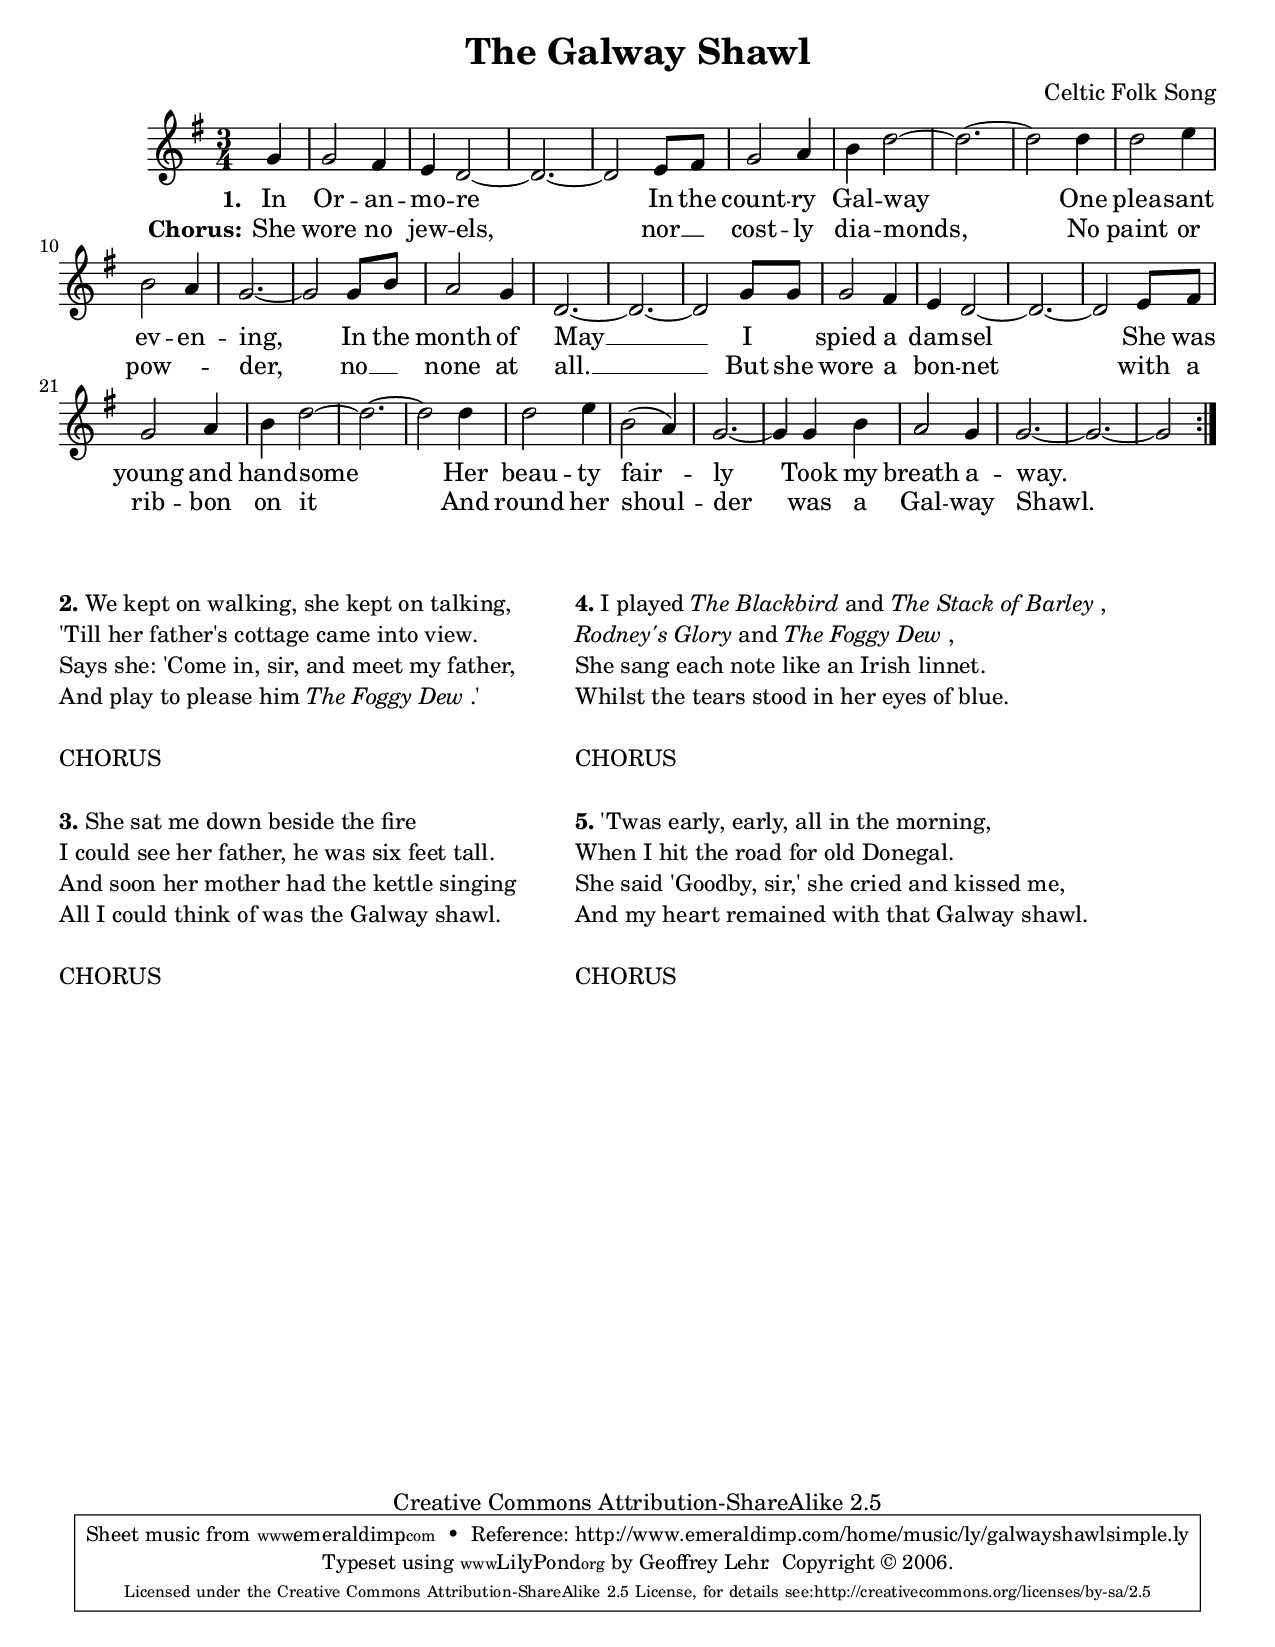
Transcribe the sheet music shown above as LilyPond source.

\version "2.8.2"

\header{
    title = "The Galway Shawl"
    subtitle = ""
    piece = "" 
    instrument = ""
    composer = "Celtic Folk Song"
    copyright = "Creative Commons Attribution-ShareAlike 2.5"
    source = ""
    opus = ""
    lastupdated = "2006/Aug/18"
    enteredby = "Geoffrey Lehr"
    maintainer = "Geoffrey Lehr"
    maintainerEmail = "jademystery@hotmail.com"
    
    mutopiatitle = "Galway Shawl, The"
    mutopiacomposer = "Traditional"
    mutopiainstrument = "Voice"
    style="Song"
    
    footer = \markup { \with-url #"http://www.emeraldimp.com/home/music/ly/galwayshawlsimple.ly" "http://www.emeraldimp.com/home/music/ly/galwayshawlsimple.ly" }
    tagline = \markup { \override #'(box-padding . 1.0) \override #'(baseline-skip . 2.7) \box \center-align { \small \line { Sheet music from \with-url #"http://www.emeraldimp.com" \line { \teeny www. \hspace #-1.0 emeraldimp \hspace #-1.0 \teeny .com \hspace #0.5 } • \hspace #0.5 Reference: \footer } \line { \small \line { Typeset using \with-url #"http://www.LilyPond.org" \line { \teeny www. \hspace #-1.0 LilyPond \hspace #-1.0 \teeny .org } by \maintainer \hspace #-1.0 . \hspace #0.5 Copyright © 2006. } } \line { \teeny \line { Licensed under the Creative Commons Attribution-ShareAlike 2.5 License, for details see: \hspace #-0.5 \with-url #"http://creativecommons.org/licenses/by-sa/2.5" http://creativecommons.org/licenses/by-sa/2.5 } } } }
}

\paper { 
  #(set-paper-size "letter") 
}


global = {
  \key g \major
  \time 3/4
}

soprano =  \relative c'' {
  \partial 4
  g4 |
  g2 fis4 |       %1
  e4 d2~ |
  d2.~ |          %3
  d2 e8 fis |
  g2 a4 |         %5
  b d2~ |
  d2.~ |          %7
  d2 d4 |
  d2 e4 |         %9
  b2 a4 |
  g2.~ |          %11
  g2 g8 b |
  a2 g4 |         %13
  d2.~ |
  d2.~ |          %15
  d2 g8 g |
  g2 fis4 |       %17
  e4 d2~ |
  d2.~ |          %19
  d2 e8 fis |
  g2 a4 |         %21
  b4 d2~ |
  d2.~ |          %23
  d2 d4 |
  d2 e4 |         %25
  b2( a4) |
  g2.~ |          %27
  g4 g b |
  a2 g4 |         %29
  g2.~ |
  g2.~ |          %31
  g2 |

} 

Refrain = \lyricmode
{
  \set stanza = "Chorus:"
  She wore no jew -- els, nor __ \skip8 cost -- ly dia -- monds,
  No paint or pow -- \skip8 der, no __ \skip8 none at all. __
  But she wore a bon -- net with a rib -- bon on it
  And round her shoul -- der was a Gal -- way Shawl.
}


VerseI = \lyricmode
{
  \set stanza = "1."
  In Or -- an -- mo -- re
  In the count -- ry Gal -- way
  One plea -- sant ev -- en -- ing,
  In the month of May __
  I \skip8 spied a dam -- sel
  She was young and hand -- some
  Her beau -- ty fair -- ly
  Took my breath a -- way.

}

\score {
  {
  <<
    \context Voice = Vone { 
      \global
      \clef treble
      \soprano
      \bar ":|"
    }
	
   \lyricsto Vone \new Lyrics { \VerseI }
   \lyricsto Vone \new Lyrics { \Refrain }
   >>
 }
  \layout {}
  \midi{ \tempo 4 = 180  }
}
   \markup { 
       \line {
         \column {
         \null
         \null

         \line{ \bold {2.} "We kept on walking, she kept on talking,"}
         "'Till her father's cottage came into view."
         "Says she: 'Come in, sir, and meet my father,"
         \line{"And play to please him" \italic{The Foggy Dew}.'}
         
         \hspace #5.0

         CHORUS

         \hspace #5.0

         \line{ \bold {3.} "She sat me down beside the fire" }
         "I could see her father, he was six feet tall."
         "And soon her mother had the kettle singing"
         "All I could think of was the Galway shawl."
         
         \hspace #5.0

         CHORUS
         }

         \hspace #5.0

         \column{
         \null
         \null
         \line{ \bold {4.} "I played" \italic{The Blackbird} and \italic{The Stack of Barley},}
         \line{ \italic{Rodney's Glory} and \italic{The Foggy Dew},}
         "She sang each note like an Irish linnet."
         "Whilst the tears stood in her eyes of blue."
         
         \hspace #5.0

         CHORUS

         \hspace #5.0

         \line{ \bold {5.} "'Twas early, early, all in the morning," }
         "When I hit the road for old Donegal."
         "She said 'Goodby, sir,' she cried and kissed me,"
         "And my heart remained with that Galway shawl."

         \hspace #5.0

         CHORUS
	       }
       }
   
   }

